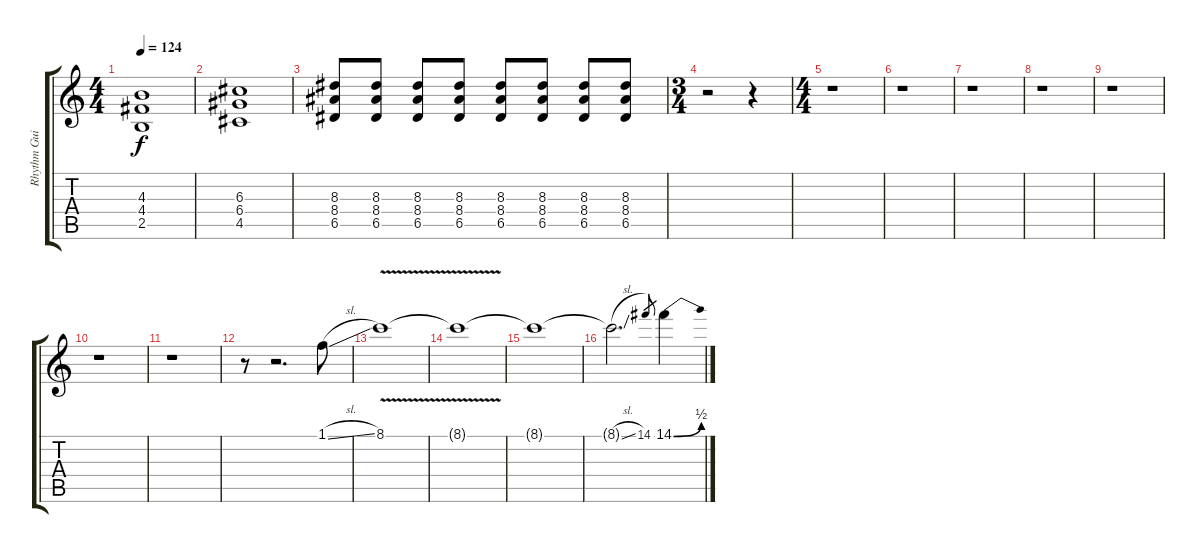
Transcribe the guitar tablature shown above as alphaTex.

\track ("Rhythm Guitar" "Rhythm Gui") {instrument distortionguitar}
\staff {score tabs}
\tuning (E4 B3 G3 D3 A2 E2) {hide}
\ts (4 4)
\tempo 124
\clef g2
\ks c
(4.3 4.4 2.5).1{dy f} |
(6.3 6.4 4.5).1 |
(8.3 8.4 6.5).8 (8.3 8.4 6.5).8 (8.3 8.4 6.5).8 (8.3 8.4 6.5).8 (8.3 8.4 6.5).8 (8.3 8.4 6.5).8 (8.3 8.4 6.5).8 (8.3 8.4 6.5).8 |
\ts (3 4)
r.2 r.4 |
\ts (4 4)
r.1 |
r.1 |
r.1 |
r.1 |
r.1 |
r.1 |
r.1 |
r.8 r.2{d} 1.1{sl}.8 |
8.1{v}.1 |
8.1{t}.1 |
8.1{t}.1 |
8.1{sl t}.2{d} 14.1.8{gr} 14.1{be (bend 0 0 60 2)}.4
